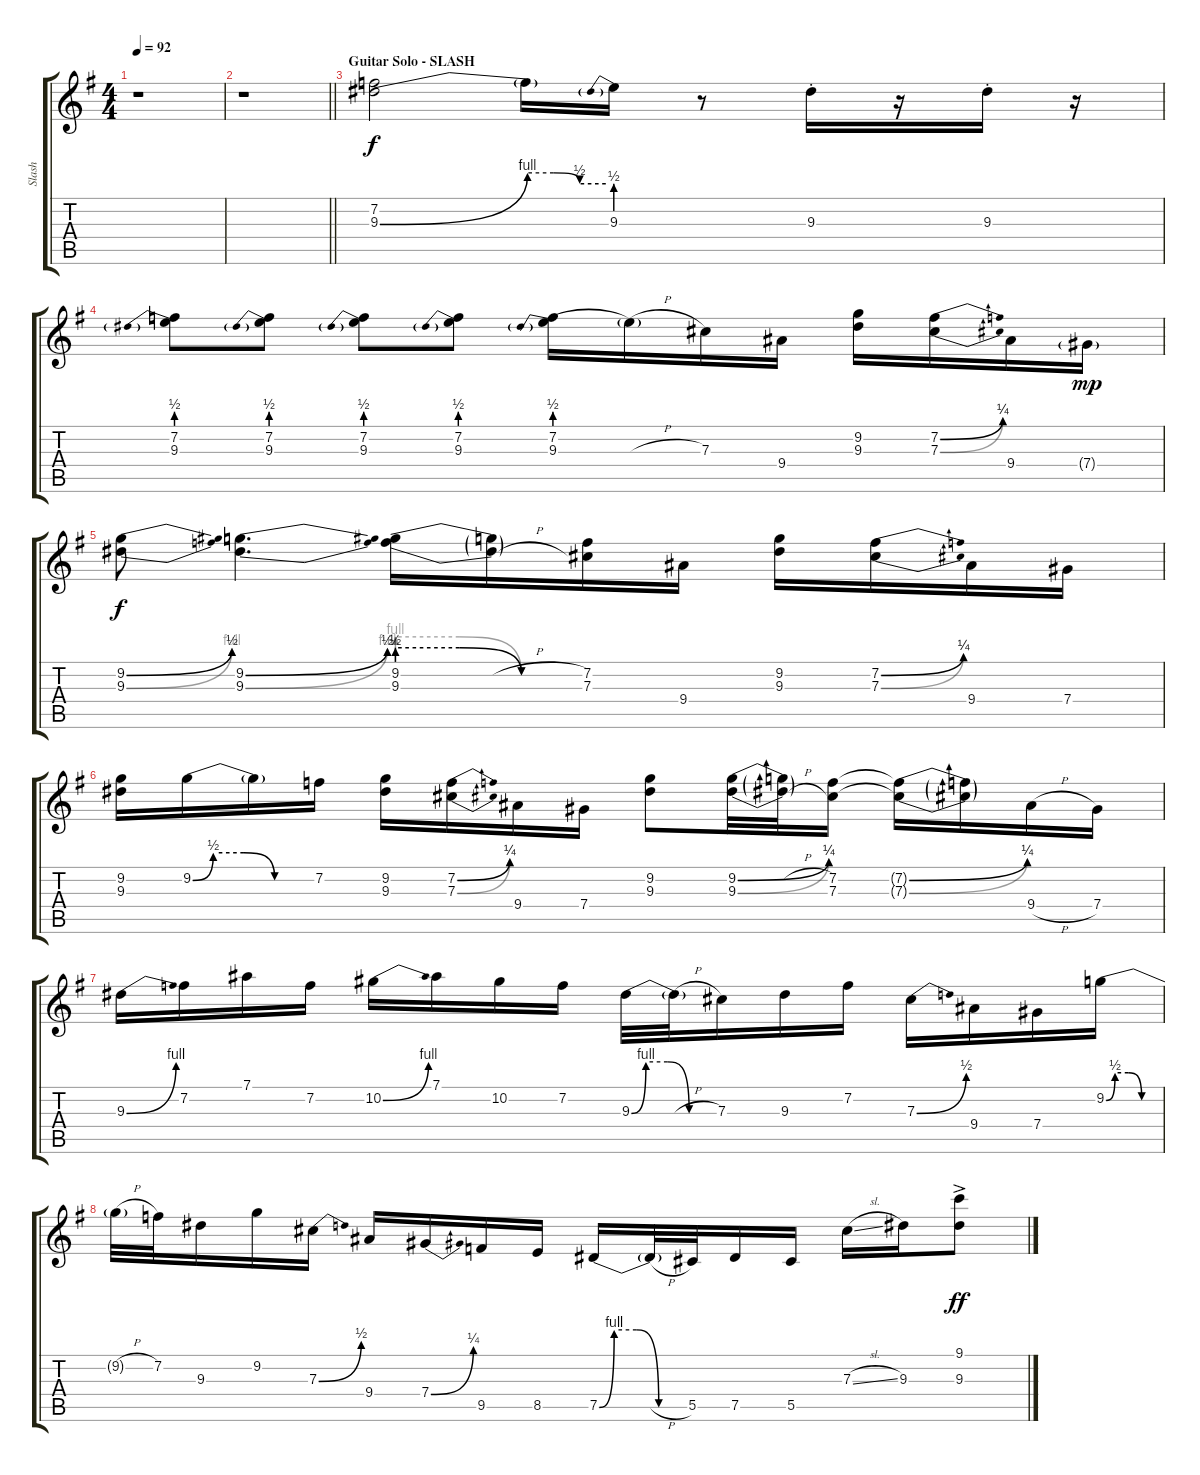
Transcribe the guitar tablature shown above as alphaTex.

\track ("Slash" "Slash") {instrument acousticguitarsteel}
\staff {score tabs}
\tuning (Eb4 Bb3 Gb3 Db3 Ab2 Eb2) {hide}
\ts (4 4)
\tempo 92
\clef g2
\ks g
r.1{dy f} |
\barLineRight lightlight
r.1 |
\section ("" "Guitar Solo - SLASH")
(7.2 9.3{be (bend 0 0 60 4)}).2 9.3{be (custom 0 4 20 4 40 2 60 2) t}.16 9.3{be (prebend 0 2 60 2)}.16 r.8 9.3{st}.16 r.16 9.3{st}.16 r.16 |
(7.2 9.3{be (prebend 0 2 60 2)}).8 (7.2 9.3{be (prebend 0 2 60 2)}).8 (7.2 9.3{be (prebend 0 2 60 2)}).8 (7.2 9.3{be (prebend 0 2 60 2)}).8 (7.2 9.3{be (prebend 0 2 60 2)}).16 9.3{h t}.16 7.3.16 9.4.16 (9.2 9.3).16 (7.2{be (bend 0 0 60 1)} 7.3{be (bend 0 0 60 1)}).16 9.4.16 7.4{g}.16{dy mp} |
(9.2{be (bend 0 0 60 2)} 9.3{be (bend 0 0 60 4)}).8{dy f} (9.2{be (bend 0 0 60 2)} 9.3{be (bend 0 0 60 4)}).4{d} (9.2{be (custom 0 2 20 2 40 0 60 0)} 9.3{be (custom 0 4 20 4 40 0 60 0)}).16 (9.2{h t} 9.3{h t}).16 (7.2 7.3).16 9.4.16 (9.2 9.3).16 (7.2{be (bend 0 0 60 1)} 7.3{be (bend 0 0 60 1)}).16 9.4.16 7.4.16 |
(9.2 9.3).16 9.2{be (custom 0 0 10 2 25 2 40 0 60 0)}.16 9.2{t}.16 7.2.16 (9.2 9.3).16 (7.2{be (bend 0 0 60 1)} 7.3{be (bend 0 0 60 1)}).16 9.4.16 7.4.16 (9.2 9.3).8 (9.2{be (bend 0 0 60 1)} 9.3{be (bend 0 0 60 1)}).32 (9.2{h t} 9.3{h t}).32 (7.2 7.3).16 (7.2{be (bend 0 0 60 1) t} 7.3{be (bend 0 0 60 1) t}).16 (7.2{t} 7.3{t}).16 9.4{h}.16 7.4.16 |
9.3{be (bend 0 0 60 4)}.16 7.2.16 7.1.16 7.2.16 10.2{be (bend 0 0 60 4)}.16 7.1.16 10.2.16 7.2.16 9.3{be (custom 0 0 10 4 25 4 40 0 60 0)}.32 9.3{h t}.32 7.3.16 9.3.16 7.2.16 7.3{be (bend 0 0 60 2)}.16 9.4.16 7.4.16 9.2{be (custom 0 0 10 2 25 2 40 0 60 0)}.16 |
9.2{h t}.32 7.2.32 9.3.16 9.2.16 7.3{be (bend 0 0 60 2)}.16 9.4.16 7.4{be (bend 0 0 60 1)}.16 9.5.16 8.5.16 7.5{be (custom 0 0 10 4 25 4 40 0 60 0)}.16 7.5{h t}.32 5.5.32 7.5.16 5.5.16 7.3{sl}.16 9.3.16 (9.1{ac} 9.3{ac}).8{dy ff}
